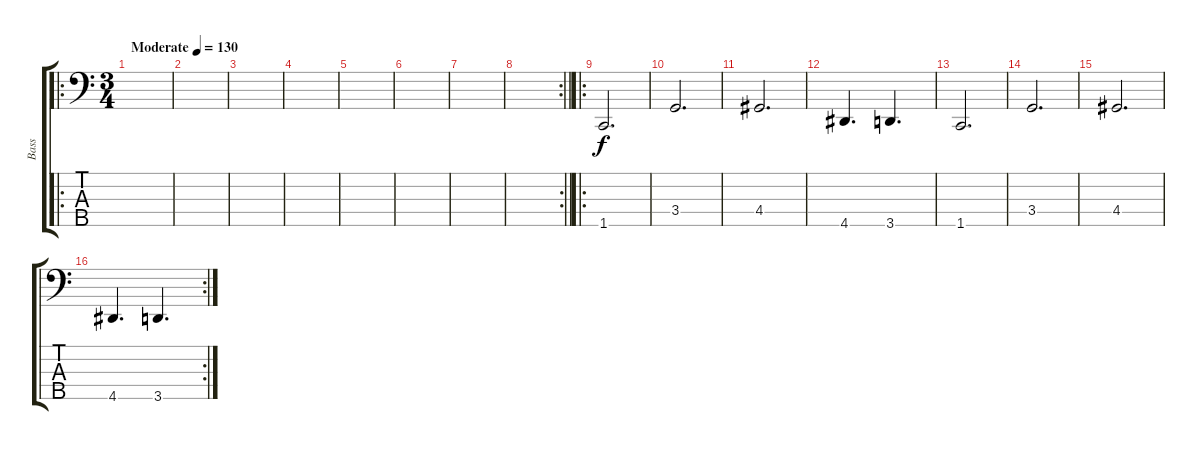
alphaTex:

\track ("Bass" "Bass") {instrument electricbassfinger}
\staff {score tabs}
\tuning (G2 D2 A1 E1 B0) {hide}
\ro
\ts (3 4)
\tempo (130 "Moderate")
\clef f4
\ks c
|
|
|
|
|
|
|
\rc 2
\barLineRight lightlight
|
\ro
\section ("" "")
1.5.2{d} |
3.4.2{d} |
4.4.2{d} |
4.5.4{d} 3.5.4{d} |
1.5.2{d} |
3.4.2{d} |
4.4.2{d} |
\rc 2
4.5.4{d} 3.5.4{d}
